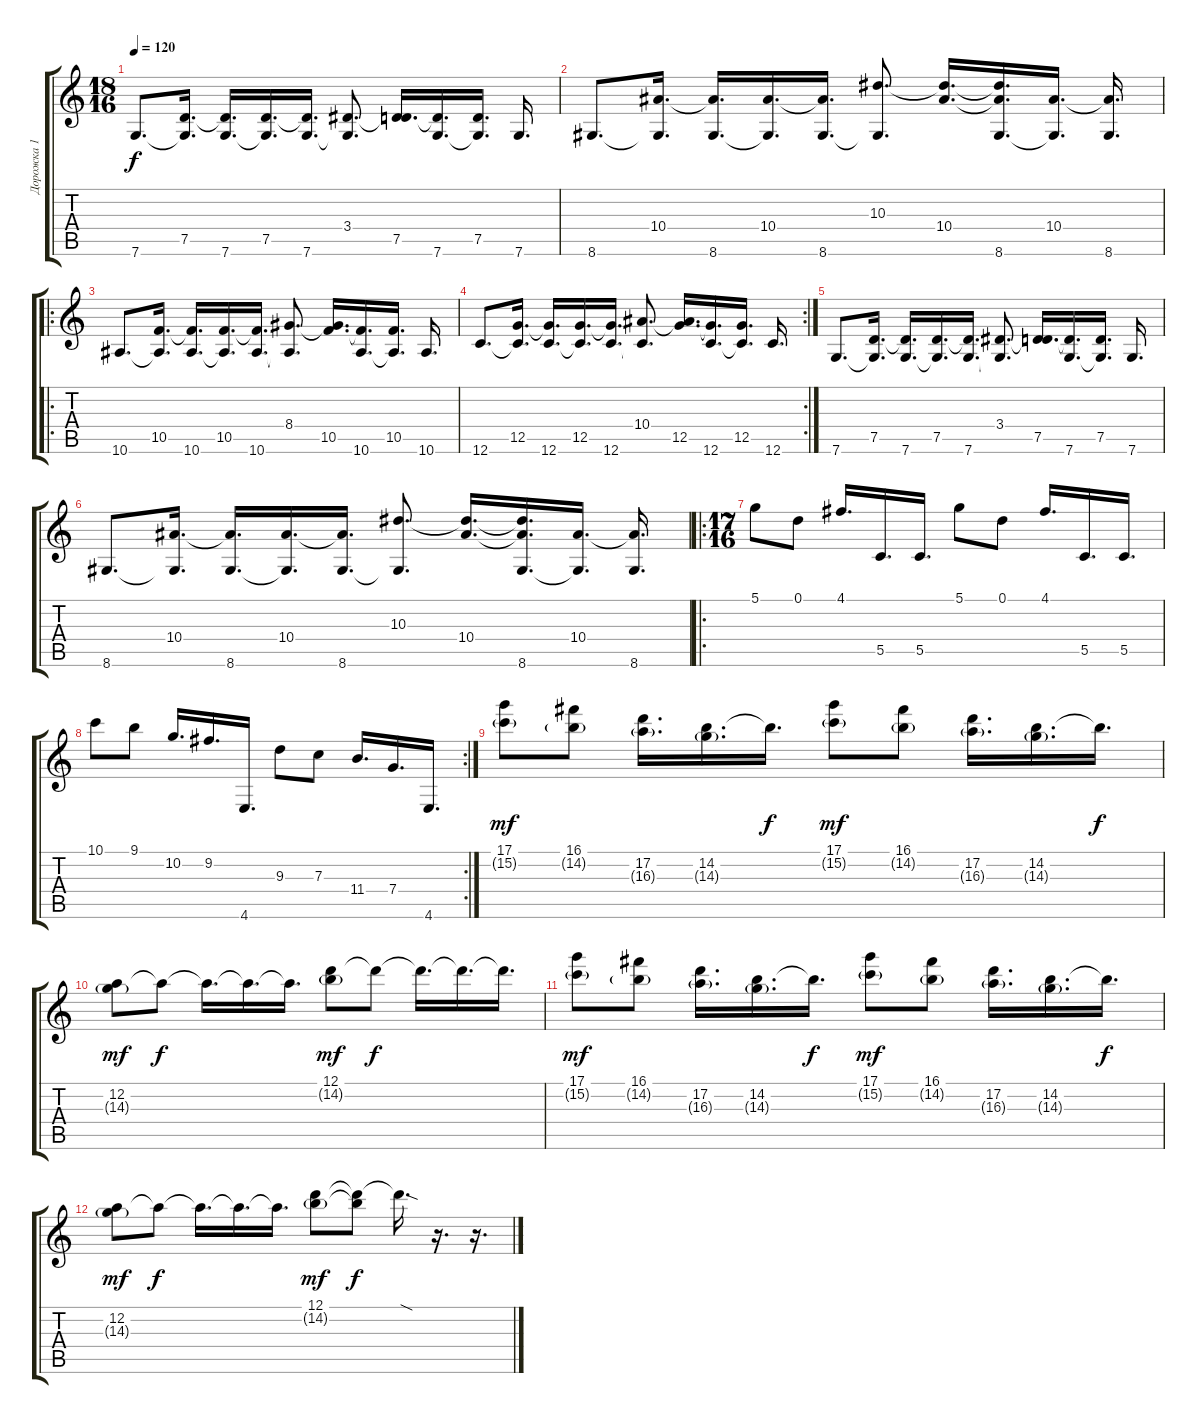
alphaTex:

\track ("Дорожка 1" "Дорожка 1") {instrument overdrivenguitar}
\staff {score tabs}
\tuning (D4 A3 F3 C3 G2 C2) {hide}
\ts (18 16)
\tempo 120
\clef g2
\ks c
7.6.8{d dy f} (7.5 7.6{t}).16{d} (7.5{t} 7.6).16{d} (7.5 7.6{t}).16{d} (7.5{t} 7.6).16{d} (3.4 7.6{t}).8{d} (3.4{t} 7.5).16{d} (7.5{t} 7.6).16{d} (7.5 7.6{t}).16{d} 7.6.16{d} |
8.6.8{d} (10.4 8.6{t}).16{d} (10.4{t} 8.6).16{d} (10.4 8.6{t}).16{d} (10.4{t} 8.6).16{d} (10.3 8.6{t}).8{d} (10.3{t} 10.4).16{d} (10.3{t} 10.4{t} 8.6).16{d} (10.4 8.6{t}).16{d} (10.4{t} 8.6).16{d} |
\ro
10.6.8{d} (10.5 10.6{t}).16{d} (10.5{t} 10.6).16{d} (10.5 10.6{t}).16{d} (10.5{t} 10.6).16{d} (8.4 10.6{t}).8{d} (8.4{t} 10.5).16{d} (10.5{t} 10.6).16{d} (10.5 10.6{t}).16{d} 10.6.16{d} |
\rc 2
12.6.8{d} (12.5 12.6{t}).16{d} (12.5{t} 12.6).16{d} (12.5 12.6{t}).16{d} (12.5{t} 12.6).16{d} (10.4 12.6{t}).8{d} (10.4{t} 12.5).16{d} (12.5{t} 12.6).16{d} (12.5 12.6{t}).16{d} 12.6.16{d} |
7.6.8{d} (7.5 7.6{t}).16{d} (7.5{t} 7.6).16{d} (7.5 7.6{t}).16{d} (7.5{t} 7.6).16{d} (3.4 7.6{t}).8{d} (3.4{t} 7.5).16{d} (7.5{t} 7.6).16{d} (7.5 7.6{t}).16{d} 7.6.16{d} |
8.6.8{d} (10.4 8.6{t}).16{d} (10.4{t} 8.6).16{d} (10.4 8.6{t}).16{d} (10.4{t} 8.6).16{d} (10.3 8.6{t}).8{d} (10.3{t} 10.4).16{d} (10.3{t} 10.4{t} 8.6).16{d} (10.4 8.6{t}).16{d} (10.4{t} 8.6).16{d} |
\ro
\ts (17 16)
5.1.8{volume 16 balance 8} 0.1.8 4.1.16{d} 5.5.16{d} 5.5.16{d} 5.1.8{volume 16 balance 8} 0.1.8 4.1.16{d} 5.5.16{d} 5.5.16{d} |
\rc 2
10.1.8 9.1.8 10.2.16{d} 9.2.16{d} 4.6.16{d} 9.3.8 7.3.8 11.4.16{d} 7.4.16{d} 4.6.16{d} |
(17.1 15.2{g}).8{dy mf volume 16 balance 8} (16.1 14.2{g}).8 (17.2 16.3{g}).16{d} (14.2 14.3{g}).16{d} 14.2{t}.16{d dy f} (17.1 15.2{g}).8{dy mf volume 16 balance 8} (16.1 14.2{g}).8 (17.2 16.3{g}).16{d} (14.2 14.3{g}).16{d} 14.2{t}.16{d dy f} |
(12.2 14.3{g}).8{dy mf} 12.2{t}.8{dy f} 12.2{t}.16{d} 12.2{t}.16{d} 12.2{t}.16{d} (12.1 14.2{g}).8{dy mf} 12.1{t}.8{dy f} 12.1{t}.16{d} 12.1{t}.16{d} 12.1{t}.16{d} |
(17.1 15.2{g}).8{dy mf volume 16 balance 8} (16.1 14.2{g}).8 (17.2 16.3{g}).16{d} (14.2 14.3{g}).16{d} 14.2{t}.16{d dy f} (17.1 15.2{g}).8{dy mf volume 16 balance 8} (16.1 14.2{g}).8 (17.2 16.3{g}).16{d} (14.2 14.3{g}).16{d} 14.2{t}.16{d dy f} |
(12.2 14.3{g}).8{dy mf} 12.2{t}.8{dy f} 12.2{t}.16{d} 12.2{t}.16{d} 12.2{t}.16{d} (12.1 14.2{g}).8{dy mf} (12.1{t} 14.2{t}).8{dy f} 12.1{sod t}.16{d} r.16{d} r.16{d}
